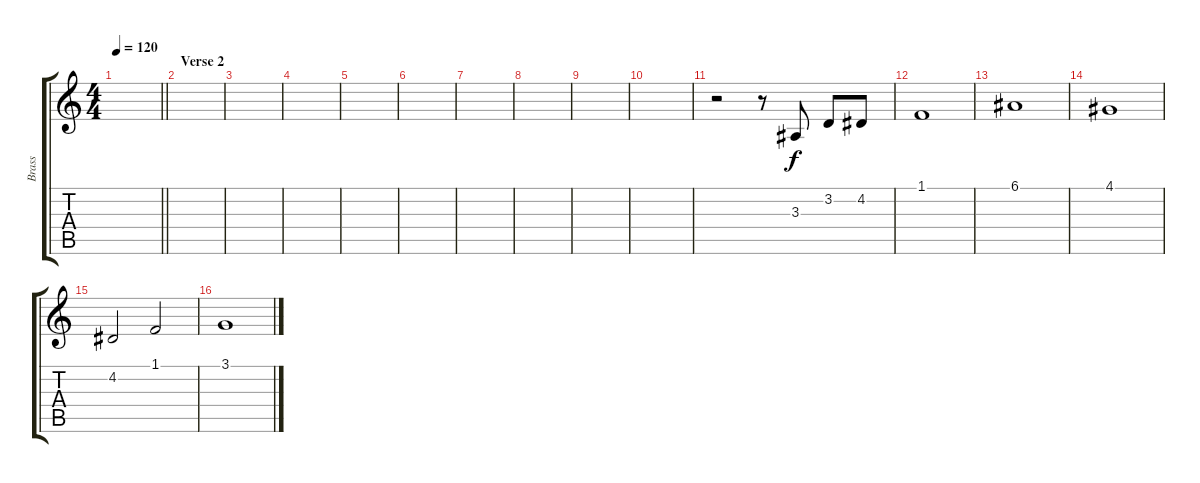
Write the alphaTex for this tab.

\track ("Brass" "Brass") {instrument frenchhorn}
\staff {score tabs}
\tuning (E4 B3 G3 D3 A2 E2) {hide}
\ts (4 4)
\tempo 120
\clef g2
\barLineRight lightlight
\ks c
|
\section ("" "Verse 2")
|
|
|
|
|
|
|
|
|
r.2 r.8 3.3.8 3.2.8 4.2.8 |
1.1.1 |
6.1.1 |
4.1.1 |
4.2.2 1.1.2 |
3.1.1
